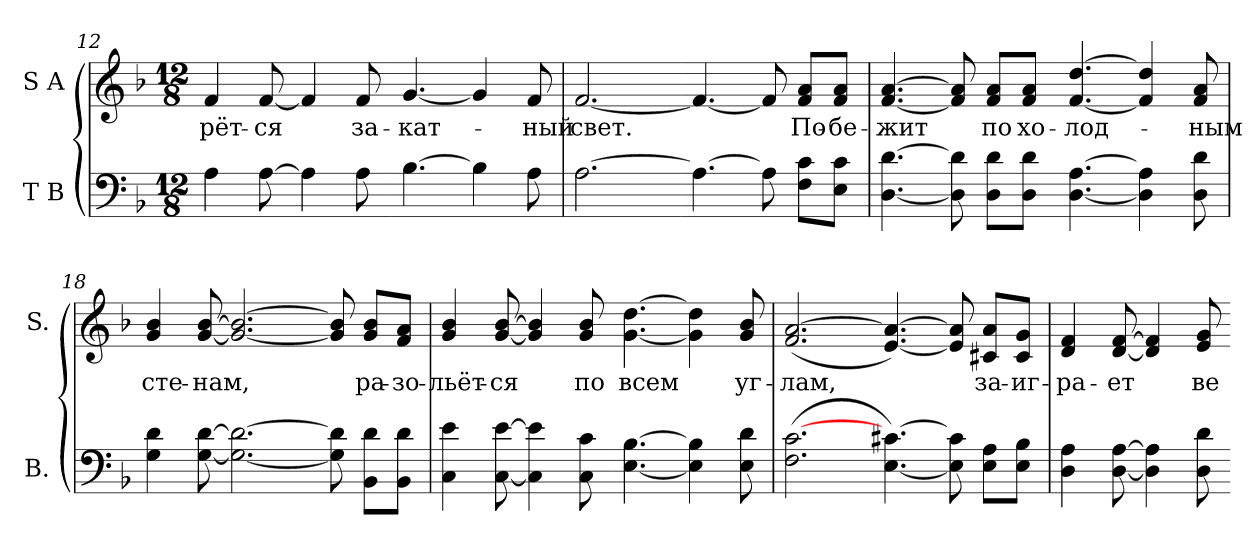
**kern	**kern	**text
*part2	*part1	*part1
*staff2	*staff1	*staff1
*I"T B	*I"S A	*
*I'B.	*I'S.	*
*clefF4	*clefG2	*
*k[b-]	*k[b-]	*
*F:	*F:	*
*M12/8	*M12/8	*
=12	=12	=12
!	!	!LO:LY:b:color=#000000
4Ai\	4fi/	-рёт-
!	!	!LO:LY:b:color=#000000
[>8Ai\	[<8fi/	-ся
4Ai\]	4fi/]	.
!	!	!LO:LY:b:color=#000000
8Ai\	8fi/	за-
=13-	=13-	=13-
!	!	!LO:LY:b:color=#000000
[>4.B-i\	[<4.gi/	-кат-
4B-i\]	4gi/]	.
!	!	!LO:LY:b:color=#000000
8Ai\	8fi/	-ный
!!LO:LB:g=z
=14	=14	=14
!	!	!LO:LY:b:color=#000000
[>2.Ai\	[<2.fi/	свет.
=15-	=15-	=15-
*^	*^	*
4.Ai\_>	4.ryy	4.fi/_<	4.ryy	.
8Ai\]	8ryy	8fi/]	8ryy	.
!	!	!	!	!LO:LY:b:color=#000000
8Fi\ 8ciL	4ryy	8fi/ 8aiL	4ryy	По-
!	!	!	!	!LO:LY:b:color=#000000
8Ei\ 8ciJ	.	8fi/ 8aiJ	.	-бе-
*v	*v	*	*	*
*	*v	*v	*
=16	=16	=16
!	!	!LO:LY:b:color=#000000
[<4.Di\ [>4.di	[<4.fi/ [>4.ai	-жит
8Di\] 8di]	8fi/] 8ai]	.
!	!	!LO:LY:b:color=#000000
8Di\ 8diL	8fi/ 8aiL	по
!	!	!LO:LY:b:color=#000000
8Di\ 8diJ	8fi/ 8aiJ	хо-
=17-	=17-	=17-
!	!	!LO:LY:b:color=#000000
[<4.Di\ [>4.Ai	[<4.fi/ [>4.ddi	-лод-
4Di\] 4Ai]	4fi/] 4ddi]	.
!	!	!LO:LY:b:color=#000000
8Di\ 8di	8fi/ 8ai	-ным
=18	=18	=18
!	!	!LO:LY:b:color=#000000
4Gi\ 4di	4gi/ 4b-i	сте-
!	!	!LO:LY:b:color=#000000
[<8Gi\ [>8di	[<8gi/ [>8b-i	-нам,
2.Gi\_< 2.di_>	2.gi/_< 2.b-i_>	.
8Gi\] 8di]	8gi/] 8b-i]	.
!	!	!LO:LY:b:color=#000000
8BB-i\ 8diL	8gi/ 8b-iL	ра-
!	!	!LO:LY:b:color=#000000
8BB-i\ 8diJ	8fi/ 8aiJ	-зо-
=19	=19	=19
!	!	!LO:LY:b:color=#000000
4Ci\ 4ei	4gi/ 4b-i	-льёт-
!	!	!LO:LY:b:color=#000000
[<8Ci\ [>8ei	[<8gi/ [>8b-i	-ся
4Ci\] 4ei]	4gi/] 4b-i]	.
!	!	!LO:LY:b:color=#000000
8Ci\ 8ci	8gi/ 8b-i	по
!!LO:LB:g=z
=20-	=20-	=20-
!	!	!LO:LY:b:color=#000000
[<4.Ei\ [>4.B-i	[<4.gi\ [>4.ddi	всем
4Ei\] 4B-i]	4gi\] 4ddi]	.
!	!	!LO:LY:b:color=#000000
8Ei\ 8di	8gi/ 8b-i	уг-
=21	=21	=21
!	!	!LO:LY:b:color=#000000
(2.Fi\ [>2.ci	(2.fi/ [>2.ai	-лам,
[<4.Ei\ [>4.c#Xi)	[<4.ei/ 4.ai_>)	.
8Ei\] 8c#i]	8ei/] 8ai]	.
!	!	!LO:LY:b:color=#000000
8Ei\ 8AiL	8c#Xi/ 8aiL	за-
!	!	!LO:LY:b:color=#000000
8Ei\ 8B-iJ	8c#i/ 8giJ	-иг-
=22	=22	=22
!	!	!LO:LY:b:color=#000000
4Di\ 4Ai	4di/ 4fi	-ра-
!	!	!LO:LY:b:color=#000000
[<8Di\ [>8Ai	[<8di/ [>8fi	-ет
4Di\] 4Ai]	4di/] 4fi]	.
!	!	!LO:LY:b:color=#000000
8Di\ 8di	8ei/ 8gi	ве-
=-	=-	=-
*-	*-	*-
